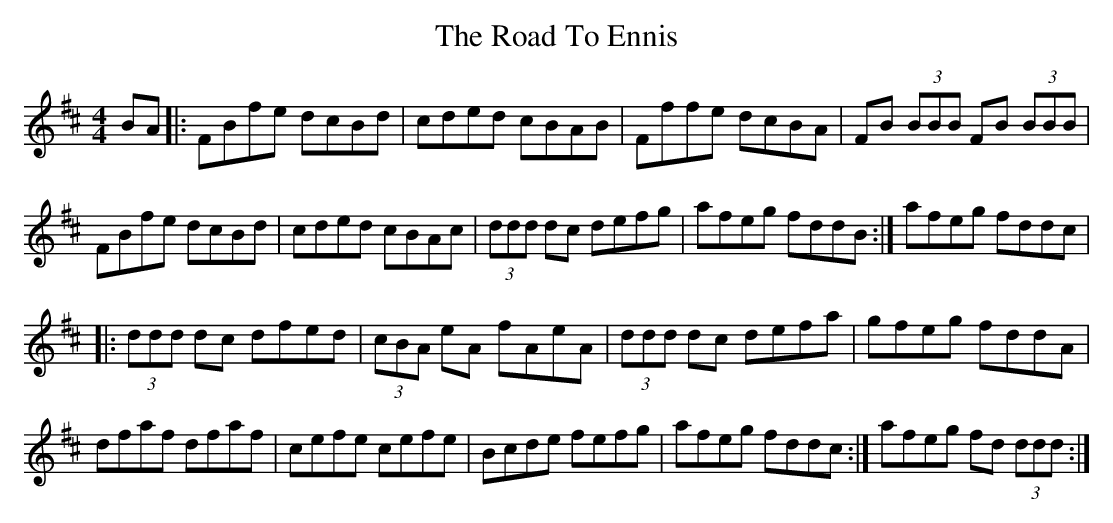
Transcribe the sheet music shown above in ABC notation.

X:1
T: The Road To Ennis
M: 4/4
L: 1/8
K: Bmin
BA|:FBfe dcBd|cded cBAB|Fffe dcBA|FB (3BBB FB (3BBB|
FBfe dcBd|cded cBAc|(3ddd dc defg|afeg fddB:|afeg fddc|
|:(3ddd dc dfed|(3cBA eA fAeA|(3ddd dc defa|gfeg fddA|
dfaf dfaf|cefe cefe|Bcde fefg|afeg fddc:|afeg fd (3ddd:|
